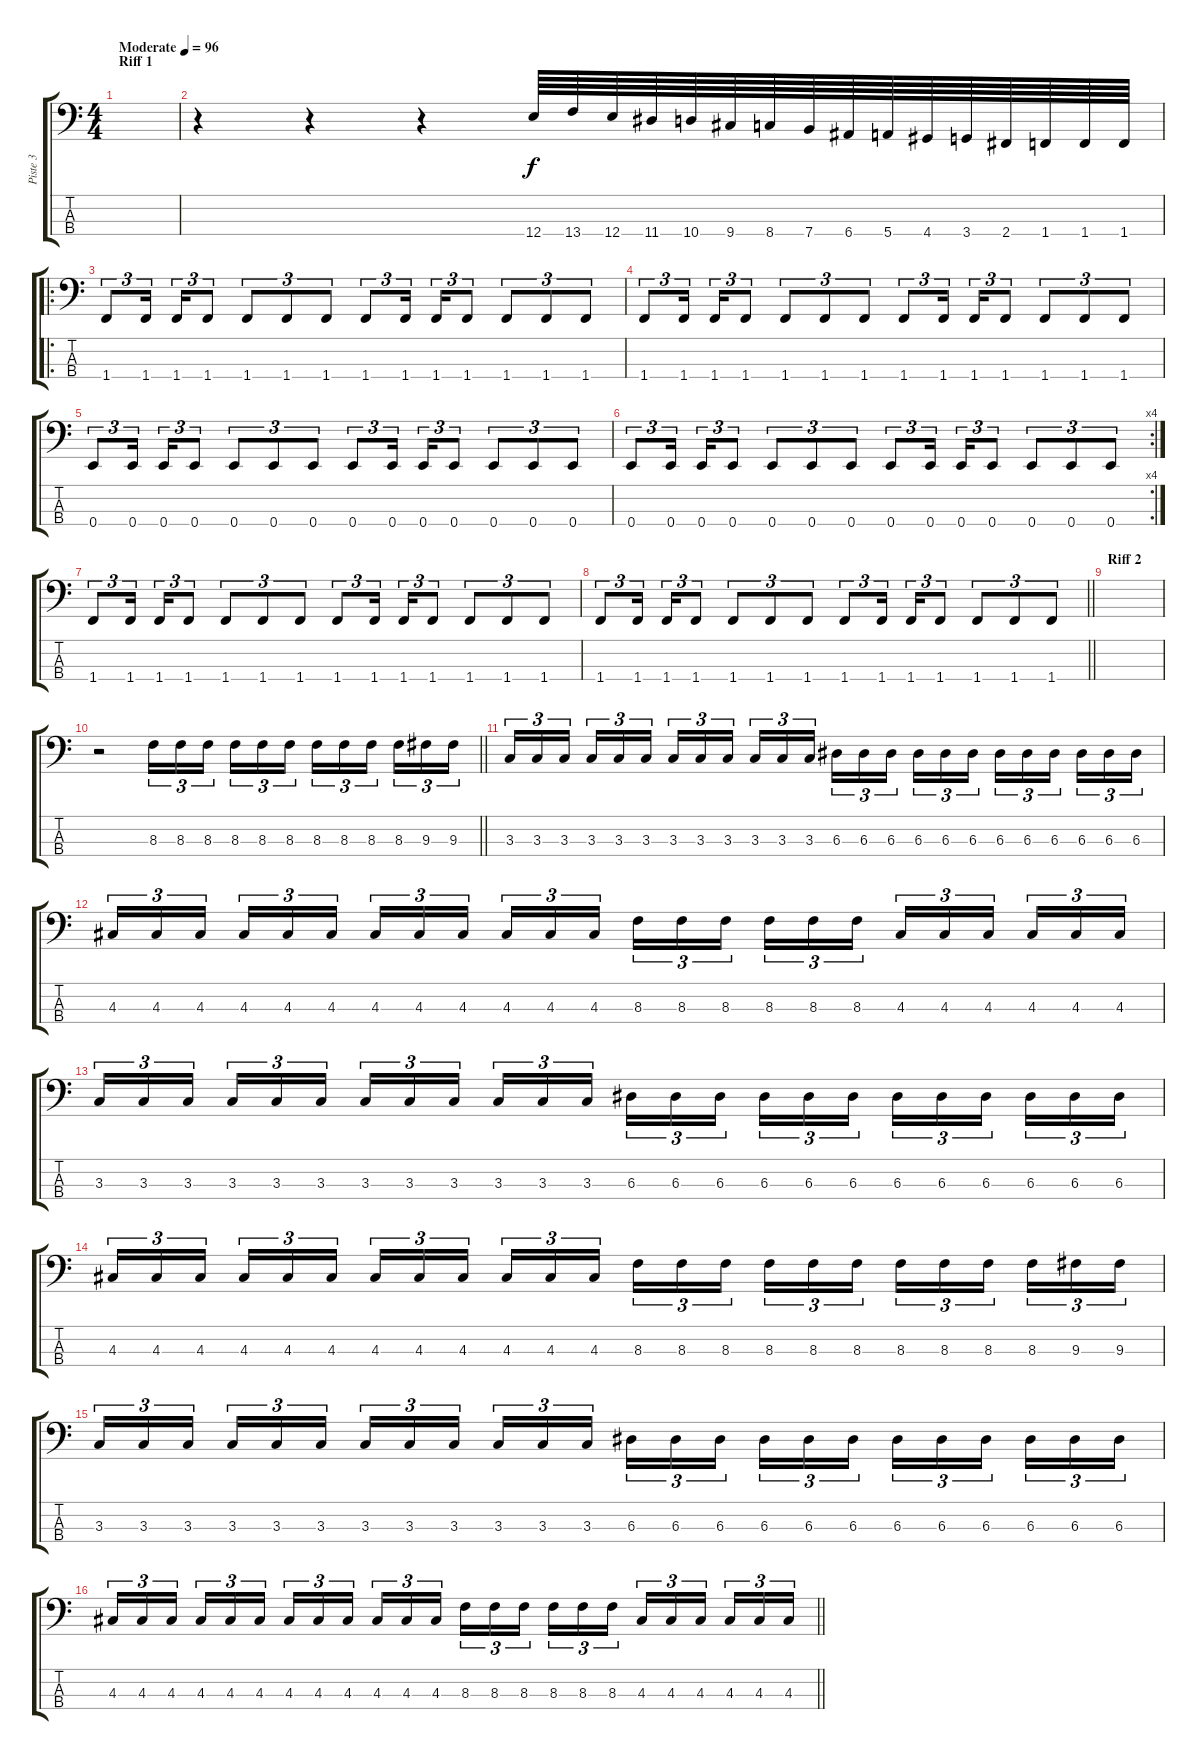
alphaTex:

\track ("Piste 3" "Piste 3") {instrument electricbassfinger}
\staff {score tabs}
\tuning (G2 D2 A1 E1) {hide}
\ts (4 4)
\section ("" "Riff 1")
\tempo (96 "Moderate")
\clef f4
\ks c
|
r.4 r.4 r.4 12.4.64 13.4.64 12.4.64 11.4.64 10.4.64 9.4.64 8.4.64 7.4.64 6.4.64 5.4.64 4.4.64 3.4.64 2.4.64 1.4.64 1.4.64 1.4.64 |
\ro
1.4.8{tu (3 2)} 1.4.16{tu (3 2) beam splitsecondary} 1.4.16{tu (3 2)} 1.4.8{tu (3 2)} 1.4.8{tu (3 2)} 1.4.8{tu (3 2)} 1.4.8{tu (3 2)} 1.4.8{tu (3 2)} 1.4.16{tu (3 2) beam splitsecondary} 1.4.16{tu (3 2)} 1.4.8{tu (3 2)} 1.4.8{tu (3 2)} 1.4.8{tu (3 2)} 1.4.8{tu (3 2)} |
1.4.8{tu (3 2)} 1.4.16{tu (3 2) beam splitsecondary} 1.4.16{tu (3 2)} 1.4.8{tu (3 2)} 1.4.8{tu (3 2)} 1.4.8{tu (3 2)} 1.4.8{tu (3 2)} 1.4.8{tu (3 2)} 1.4.16{tu (3 2) beam splitsecondary} 1.4.16{tu (3 2)} 1.4.8{tu (3 2)} 1.4.8{tu (3 2)} 1.4.8{tu (3 2)} 1.4.8{tu (3 2)} |
0.4.8{tu (3 2)} 0.4.16{tu (3 2) beam splitsecondary} 0.4.16{tu (3 2)} 0.4.8{tu (3 2)} 0.4.8{tu (3 2)} 0.4.8{tu (3 2)} 0.4.8{tu (3 2)} 0.4.8{tu (3 2)} 0.4.16{tu (3 2) beam splitsecondary} 0.4.16{tu (3 2)} 0.4.8{tu (3 2)} 0.4.8{tu (3 2)} 0.4.8{tu (3 2)} 0.4.8{tu (3 2)} |
\rc 4
0.4.8{tu (3 2)} 0.4.16{tu (3 2) beam splitsecondary} 0.4.16{tu (3 2)} 0.4.8{tu (3 2)} 0.4.8{tu (3 2)} 0.4.8{tu (3 2)} 0.4.8{tu (3 2)} 0.4.8{tu (3 2)} 0.4.16{tu (3 2) beam splitsecondary} 0.4.16{tu (3 2)} 0.4.8{tu (3 2)} 0.4.8{tu (3 2)} 0.4.8{tu (3 2)} 0.4.8{tu (3 2)} |
1.4.8{tu (3 2)} 1.4.16{tu (3 2) beam splitsecondary} 1.4.16{tu (3 2)} 1.4.8{tu (3 2)} 1.4.8{tu (3 2)} 1.4.8{tu (3 2)} 1.4.8{tu (3 2)} 1.4.8{tu (3 2)} 1.4.16{tu (3 2) beam splitsecondary} 1.4.16{tu (3 2)} 1.4.8{tu (3 2)} 1.4.8{tu (3 2)} 1.4.8{tu (3 2)} 1.4.8{tu (3 2)} |
\barLineRight lightlight
1.4.8{tu (3 2)} 1.4.16{tu (3 2) beam splitsecondary} 1.4.16{tu (3 2)} 1.4.8{tu (3 2)} 1.4.8{tu (3 2)} 1.4.8{tu (3 2)} 1.4.8{tu (3 2)} 1.4.8{tu (3 2)} 1.4.16{tu (3 2) beam splitsecondary} 1.4.16{tu (3 2)} 1.4.8{tu (3 2)} 1.4.8{tu (3 2)} 1.4.8{tu (3 2)} 1.4.8{tu (3 2)} |
\section ("" "Riff 2")
|
\barLineRight lightlight
r.2 8.3.16{tu (3 2) dy f} 8.3.16{tu (3 2)} 8.3.16{tu (3 2) beam splitsecondary} 8.3.16{tu (3 2)} 8.3.16{tu (3 2)} 8.3.16{tu (3 2)} 8.3.16{tu (3 2)} 8.3.16{tu (3 2)} 8.3.16{tu (3 2) beam splitsecondary} 8.3.16{tu (3 2)} 9.3.16{tu (3 2)} 9.3.16{tu (3 2)} |
3.3.16{tu (3 2)} 3.3.16{tu (3 2)} 3.3.16{tu (3 2) beam splitsecondary} 3.3.16{tu (3 2)} 3.3.16{tu (3 2)} 3.3.16{tu (3 2)} 3.3.16{tu (3 2)} 3.3.16{tu (3 2)} 3.3.16{tu (3 2) beam splitsecondary} 3.3.16{tu (3 2)} 3.3.16{tu (3 2)} 3.3.16{tu (3 2)} 6.3.16{tu (3 2)} 6.3.16{tu (3 2)} 6.3.16{tu (3 2) beam splitsecondary} 6.3.16{tu (3 2)} 6.3.16{tu (3 2)} 6.3.16{tu (3 2)} 6.3.16{tu (3 2)} 6.3.16{tu (3 2)} 6.3.16{tu (3 2) beam splitsecondary} 6.3.16{tu (3 2)} 6.3.16{tu (3 2)} 6.3.16{tu (3 2)} |
4.3.16{tu (3 2)} 4.3.16{tu (3 2)} 4.3.16{tu (3 2) beam splitsecondary} 4.3.16{tu (3 2)} 4.3.16{tu (3 2)} 4.3.16{tu (3 2)} 4.3.16{tu (3 2)} 4.3.16{tu (3 2)} 4.3.16{tu (3 2) beam splitsecondary} 4.3.16{tu (3 2)} 4.3.16{tu (3 2)} 4.3.16{tu (3 2)} 8.3.16{tu (3 2)} 8.3.16{tu (3 2)} 8.3.16{tu (3 2) beam splitsecondary} 8.3.16{tu (3 2)} 8.3.16{tu (3 2)} 8.3.16{tu (3 2)} 4.3.16{tu (3 2)} 4.3.16{tu (3 2)} 4.3.16{tu (3 2) beam splitsecondary} 4.3.16{tu (3 2)} 4.3.16{tu (3 2)} 4.3.16{tu (3 2)} |
3.3.16{tu (3 2)} 3.3.16{tu (3 2)} 3.3.16{tu (3 2) beam splitsecondary} 3.3.16{tu (3 2)} 3.3.16{tu (3 2)} 3.3.16{tu (3 2)} 3.3.16{tu (3 2)} 3.3.16{tu (3 2)} 3.3.16{tu (3 2) beam splitsecondary} 3.3.16{tu (3 2)} 3.3.16{tu (3 2)} 3.3.16{tu (3 2)} 6.3.16{tu (3 2)} 6.3.16{tu (3 2)} 6.3.16{tu (3 2) beam splitsecondary} 6.3.16{tu (3 2)} 6.3.16{tu (3 2)} 6.3.16{tu (3 2)} 6.3.16{tu (3 2)} 6.3.16{tu (3 2)} 6.3.16{tu (3 2) beam splitsecondary} 6.3.16{tu (3 2)} 6.3.16{tu (3 2)} 6.3.16{tu (3 2)} |
4.3.16{tu (3 2)} 4.3.16{tu (3 2)} 4.3.16{tu (3 2) beam splitsecondary} 4.3.16{tu (3 2)} 4.3.16{tu (3 2)} 4.3.16{tu (3 2)} 4.3.16{tu (3 2)} 4.3.16{tu (3 2)} 4.3.16{tu (3 2) beam splitsecondary} 4.3.16{tu (3 2)} 4.3.16{tu (3 2)} 4.3.16{tu (3 2)} 8.3.16{tu (3 2)} 8.3.16{tu (3 2)} 8.3.16{tu (3 2) beam splitsecondary} 8.3.16{tu (3 2)} 8.3.16{tu (3 2)} 8.3.16{tu (3 2)} 8.3.16{tu (3 2)} 8.3.16{tu (3 2)} 8.3.16{tu (3 2) beam splitsecondary} 8.3.16{tu (3 2)} 9.3.16{tu (3 2)} 9.3.16{tu (3 2)} |
3.3.16{tu (3 2)} 3.3.16{tu (3 2)} 3.3.16{tu (3 2) beam splitsecondary} 3.3.16{tu (3 2)} 3.3.16{tu (3 2)} 3.3.16{tu (3 2)} 3.3.16{tu (3 2)} 3.3.16{tu (3 2)} 3.3.16{tu (3 2) beam splitsecondary} 3.3.16{tu (3 2)} 3.3.16{tu (3 2)} 3.3.16{tu (3 2)} 6.3.16{tu (3 2)} 6.3.16{tu (3 2)} 6.3.16{tu (3 2) beam splitsecondary} 6.3.16{tu (3 2)} 6.3.16{tu (3 2)} 6.3.16{tu (3 2)} 6.3.16{tu (3 2)} 6.3.16{tu (3 2)} 6.3.16{tu (3 2) beam splitsecondary} 6.3.16{tu (3 2)} 6.3.16{tu (3 2)} 6.3.16{tu (3 2)} |
\barLineRight lightlight
4.3.16{tu (3 2)} 4.3.16{tu (3 2)} 4.3.16{tu (3 2) beam splitsecondary} 4.3.16{tu (3 2)} 4.3.16{tu (3 2)} 4.3.16{tu (3 2)} 4.3.16{tu (3 2)} 4.3.16{tu (3 2)} 4.3.16{tu (3 2) beam splitsecondary} 4.3.16{tu (3 2)} 4.3.16{tu (3 2)} 4.3.16{tu (3 2)} 8.3.16{tu (3 2)} 8.3.16{tu (3 2)} 8.3.16{tu (3 2) beam splitsecondary} 8.3.16{tu (3 2)} 8.3.16{tu (3 2)} 8.3.16{tu (3 2)} 4.3.16{tu (3 2)} 4.3.16{tu (3 2)} 4.3.16{tu (3 2) beam splitsecondary} 4.3.16{tu (3 2)} 4.3.16{tu (3 2)} 4.3.16{tu (3 2)}
